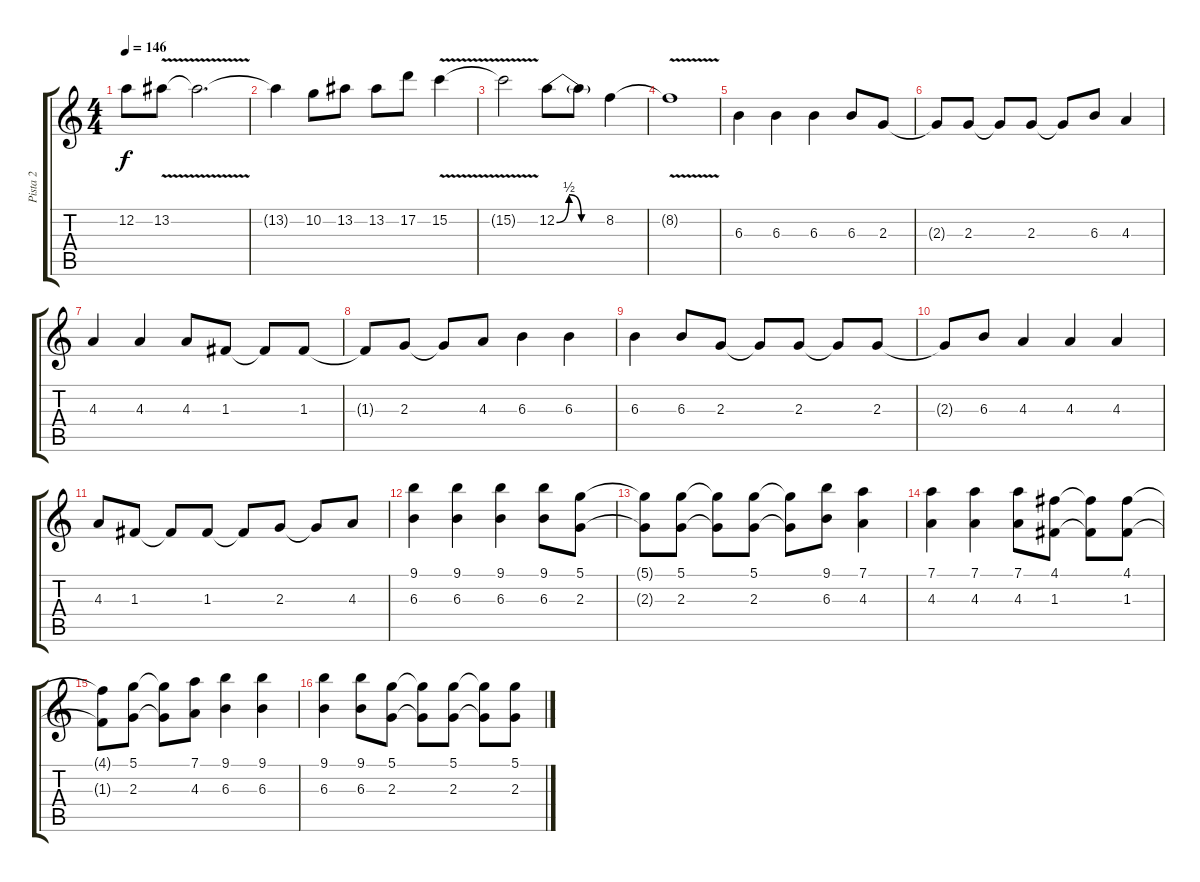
\track ("Pista 2" "Pista 2") {instrument distortionguitar}
\staff {score tabs}
\tuning (D4 A3 F3 C3 G2 D2) {hide}
\ts (4 4)
\tempo 146
\clef g2
\ks c
12.2.8{dy f} 13.2{v}.8 13.2{t}.2{d} |
13.2{t}.4 10.2.8 13.2.8 13.2.8 17.2.8 15.2{v}.4 |
15.2{t}.2 12.2{be (custom 0 0 15 2 30 0 60 0)}.8 12.2{t}.8 8.2.4 |
8.2{v t}.1 |
6.3.4 6.3.4 6.3.4 6.3.8 2.3.8 |
2.3{t}.8 2.3.8 2.3{t}.8 2.3.8 2.3{t}.8 6.3.8 4.3.4 |
4.3.4 4.3.4 4.3.8 1.3.8 1.3{t}.8 1.3.8 |
1.3{t}.8 2.3.8 2.3{t}.8 4.3.8 6.3.4 6.3.4 |
6.3.4 6.3.8 2.3.8 2.3{t}.8 2.3.8 2.3{t}.8 2.3.8 |
2.3{t}.8 6.3.8 4.3.4 4.3.4 4.3.4 |
4.3.8 1.3.8 1.3{t}.8 1.3.8 1.3{t}.8 2.3.8 2.3{t}.8 4.3.8 |
(9.1 6.3).4 (9.1 6.3).4 (9.1 6.3).4 (9.1 6.3).8 (5.1 2.3).8 |
(5.1{t} 2.3{t}).8 (5.1 2.3).8 (5.1{t} 2.3{t}).8 (5.1 2.3).8 (5.1{t} 2.3{t}).8 (9.1 6.3).8 (7.1 4.3).4 |
(7.1 4.3).4 (7.1 4.3).4 (7.1 4.3).8 (4.1 1.3).8 (4.1{t} 1.3{t}).8 (4.1 1.3).8 |
(4.1{t} 1.3{t}).8 (5.1 2.3).8 (5.1{t} 2.3{t}).8 (7.1 4.3).8 (9.1 6.3).4 (9.1 6.3).4 |
(9.1 6.3).4 (9.1 6.3).8 (5.1 2.3).8 (5.1{t} 2.3{t}).8 (5.1 2.3).8 (5.1{t} 2.3{t}).8 (5.1 2.3).8
